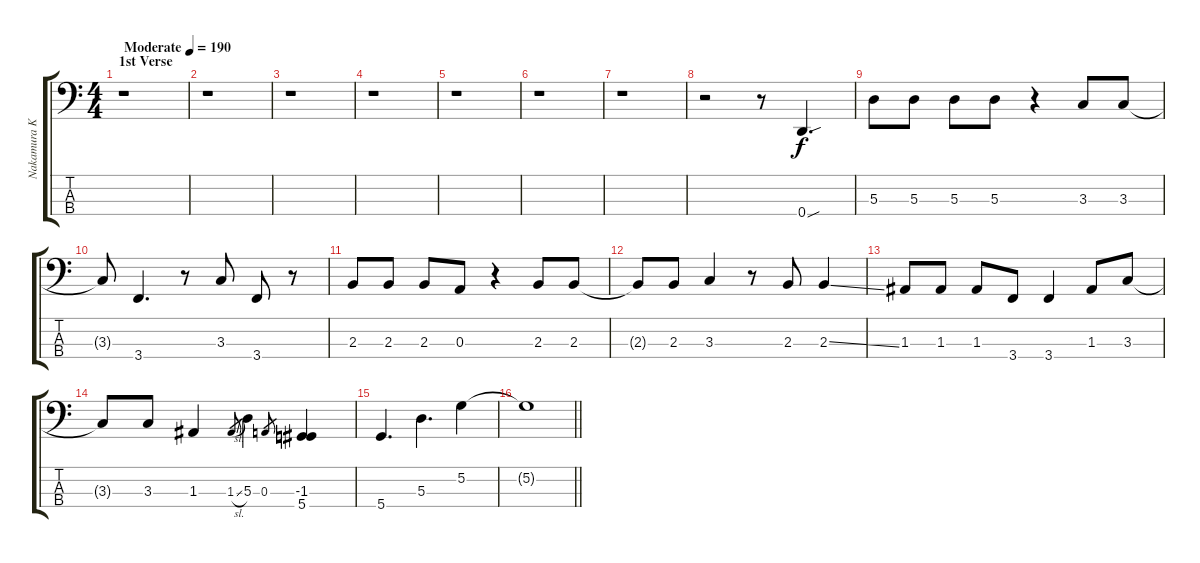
\track ("Nakamura Kazuhiko" "Nakamura K") {instrument electricbassfinger}
\staff {score tabs}
\tuning (G2 D2 A1 D1) {hide}
\ts (4 4)
\section ("" "1st Verse")
\tempo (190 "Moderate")
\clef f4
\ks c
r.1{dy f instrument electricbassfinger} |
r.1 |
r.1 |
r.1 |
r.1 |
r.1 |
r.1 |
r.2 r.8 0.4{sou}.4{d} |
5.3.8 5.3.8 5.3.8 5.3.8 r.4 3.3.8 3.3.8 |
3.3{t}.8 3.4.4{d} r.8 3.3.8 3.4.8 r.8 |
2.3.8 2.3.8 2.3.8 0.3.8 r.4 2.3.8 2.3.8 |
2.3{t}.8 2.3.8 3.3.4 r.8 2.3.8 2.3{ss}.4 |
1.3.8 1.3.8 1.3.8 3.4.8 3.4.4 1.3.8 3.3.8 |
3.3{t}.8 3.3.8 1.3.4 1.3{sl}.8{gr} 5.3.4 0.3.8{gr} (-1.3 5.4).4 |
5.4.4{d} 5.3.4{d} 5.2.4 |
\barLineRight lightlight
5.2{t}.1
